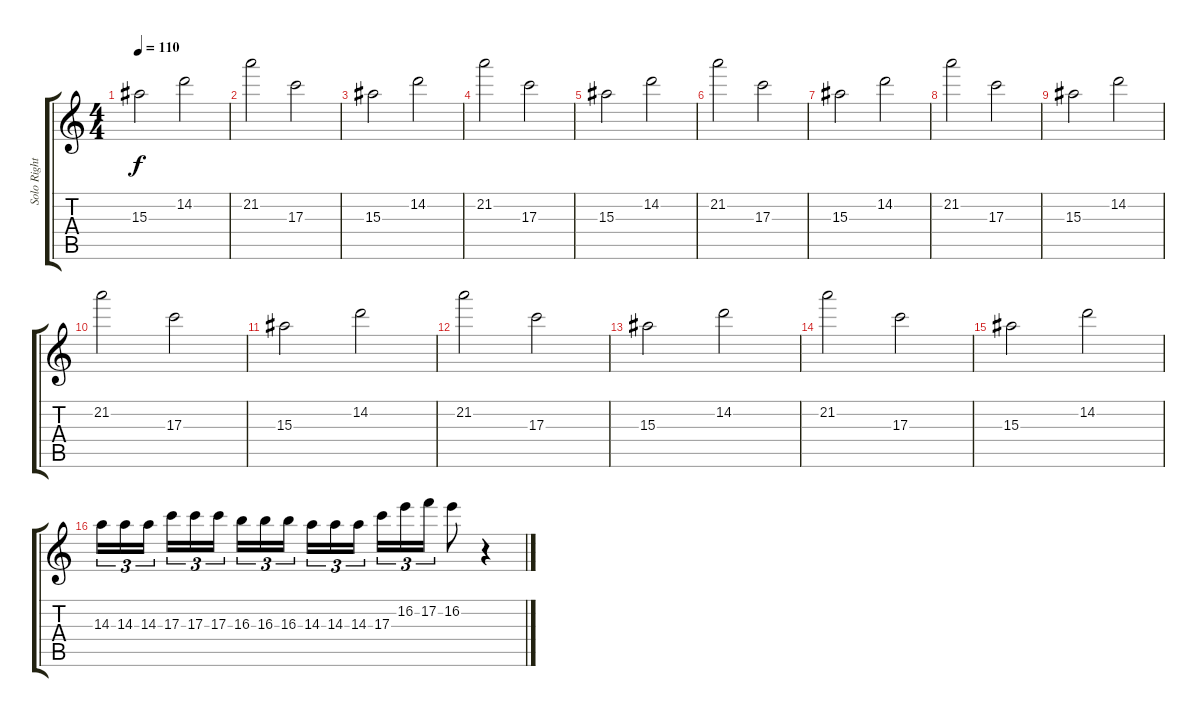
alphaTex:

\track ("Solo Right" "Solo Right") {instrument distortionguitar}
\staff {score tabs}
\tuning (F4 C4 G3 D3 A2 E2) {hide}
\ts (4 4)
\tempo 110
\clef g2
\ks c
15.3.2{dy f} 14.2.2 |
21.2.2 17.3.2 |
15.3.2 14.2.2 |
21.2.2 17.3.2 |
15.3.2 14.2.2 |
21.2.2 17.3.2 |
15.3.2 14.2.2 |
21.2.2 17.3.2 |
15.3.2 14.2.2 |
21.2.2 17.3.2 |
15.3.2 14.2.2 |
21.2.2 17.3.2 |
15.3.2 14.2.2 |
21.2.2 17.3.2 |
15.3.2 14.2.2 |
14.3.16{tu (3 2)} 14.3.16{tu (3 2)} 14.3.16{tu (3 2) beam splitsecondary} 17.3.16{tu (3 2)} 17.3.16{tu (3 2)} 17.3.16{tu (3 2)} 16.3.16{tu (3 2)} 16.3.16{tu (3 2)} 16.3.16{tu (3 2) beam splitsecondary} 14.3.16{tu (3 2)} 14.3.16{tu (3 2)} 14.3.16{tu (3 2)} 17.3.16{tu (3 2)} 16.2.16{tu (3 2)} 17.2.16{tu (3 2)} 16.2.8 r.4
